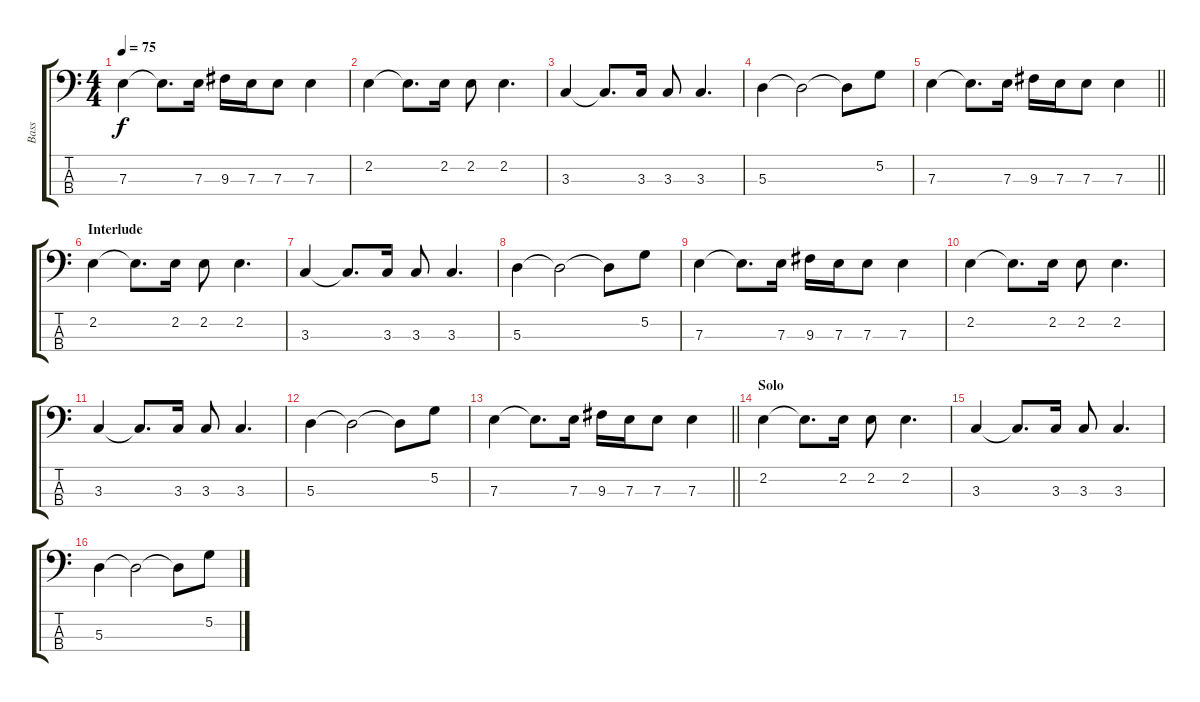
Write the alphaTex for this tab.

\track ("Bass" "Bass") {instrument electricbassfinger}
\staff {score tabs}
\tuning (G2 D2 A1 E1) {hide}
\ts (4 4)
\tempo 75
\clef f4
\ks c
7.3.4{dy f} 7.3{t}.8{d} 7.3.16 9.3.16 7.3.16 7.3.8 7.3.4 |
2.2.4 2.2{t}.8{d} 2.2.16 2.2.8 2.2.4{d} |
3.3.4 3.3{t}.8{d} 3.3.16 3.3.8 3.3.4{d} |
5.3.4 5.3{t}.2 5.3{t}.8 5.2.8 |
\barLineRight lightlight
7.3.4 7.3{t}.8{d} 7.3.16 9.3.16 7.3.16 7.3.8 7.3.4 |
\section ("" "Interlude")
2.2.4 2.2{t}.8{d} 2.2.16 2.2.8 2.2.4{d} |
3.3.4 3.3{t}.8{d} 3.3.16 3.3.8 3.3.4{d} |
5.3.4 5.3{t}.2 5.3{t}.8 5.2.8 |
7.3.4 7.3{t}.8{d} 7.3.16 9.3.16 7.3.16 7.3.8 7.3.4 |
2.2.4 2.2{t}.8{d} 2.2.16 2.2.8 2.2.4{d} |
3.3.4 3.3{t}.8{d} 3.3.16 3.3.8 3.3.4{d} |
5.3.4 5.3{t}.2 5.3{t}.8 5.2.8 |
\barLineRight lightlight
7.3.4 7.3{t}.8{d} 7.3.16 9.3.16 7.3.16 7.3.8 7.3.4 |
\section ("" "Solo")
2.2.4 2.2{t}.8{d} 2.2.16 2.2.8 2.2.4{d} |
3.3.4 3.3{t}.8{d} 3.3.16 3.3.8 3.3.4{d} |
5.3.4 5.3{t}.2 5.3{t}.8 5.2.8
